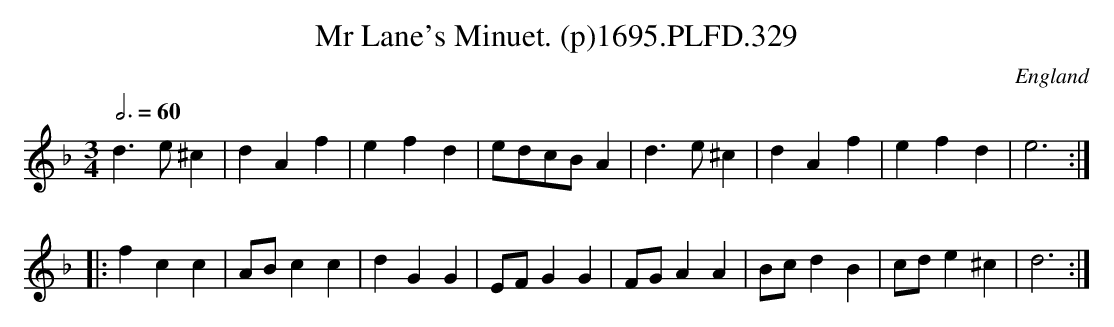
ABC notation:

X:1
T:Mr Lane's Minuet. (p)1695.PLFD.329
M:3/4
L:1/4
Q:3/4=60
O:England
K:F
d>e^c|dAf|efd|e/d/c/B/A|d>e^c|dAf|efd|e3:|
|:fcc|A/B/cc|dGG|E/F/GG|F/G/AA|B/c/dB|c/d/e^c|d3:|
